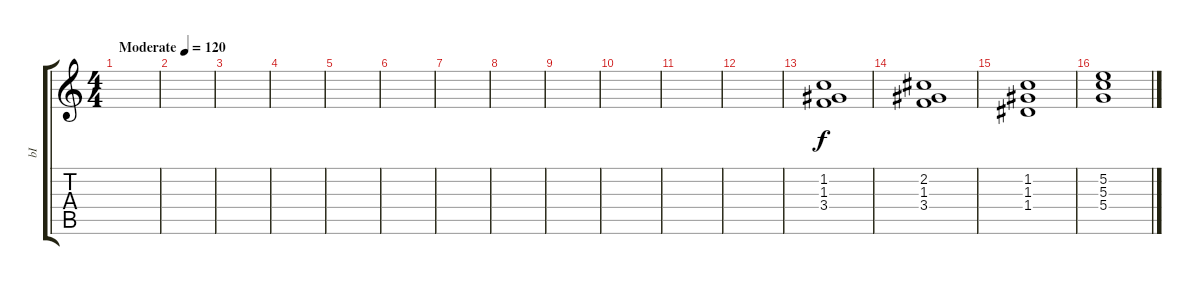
\track ("bI" "bI") {instrument overdrivenguitar}
\staff {score tabs}
\tuning (E4 B3 G3 D3 A2 E2) {hide}
\ts (4 4)
\tempo (120 "Moderate")
\clef g2
\ks c
|
|
|
|
|
|
|
|
|
|
|
|
(1.2 1.3 3.4).1 |
(2.2 1.3 3.4).1 |
(1.2 1.3 1.4).1 |
(5.2 5.3 5.4).1
